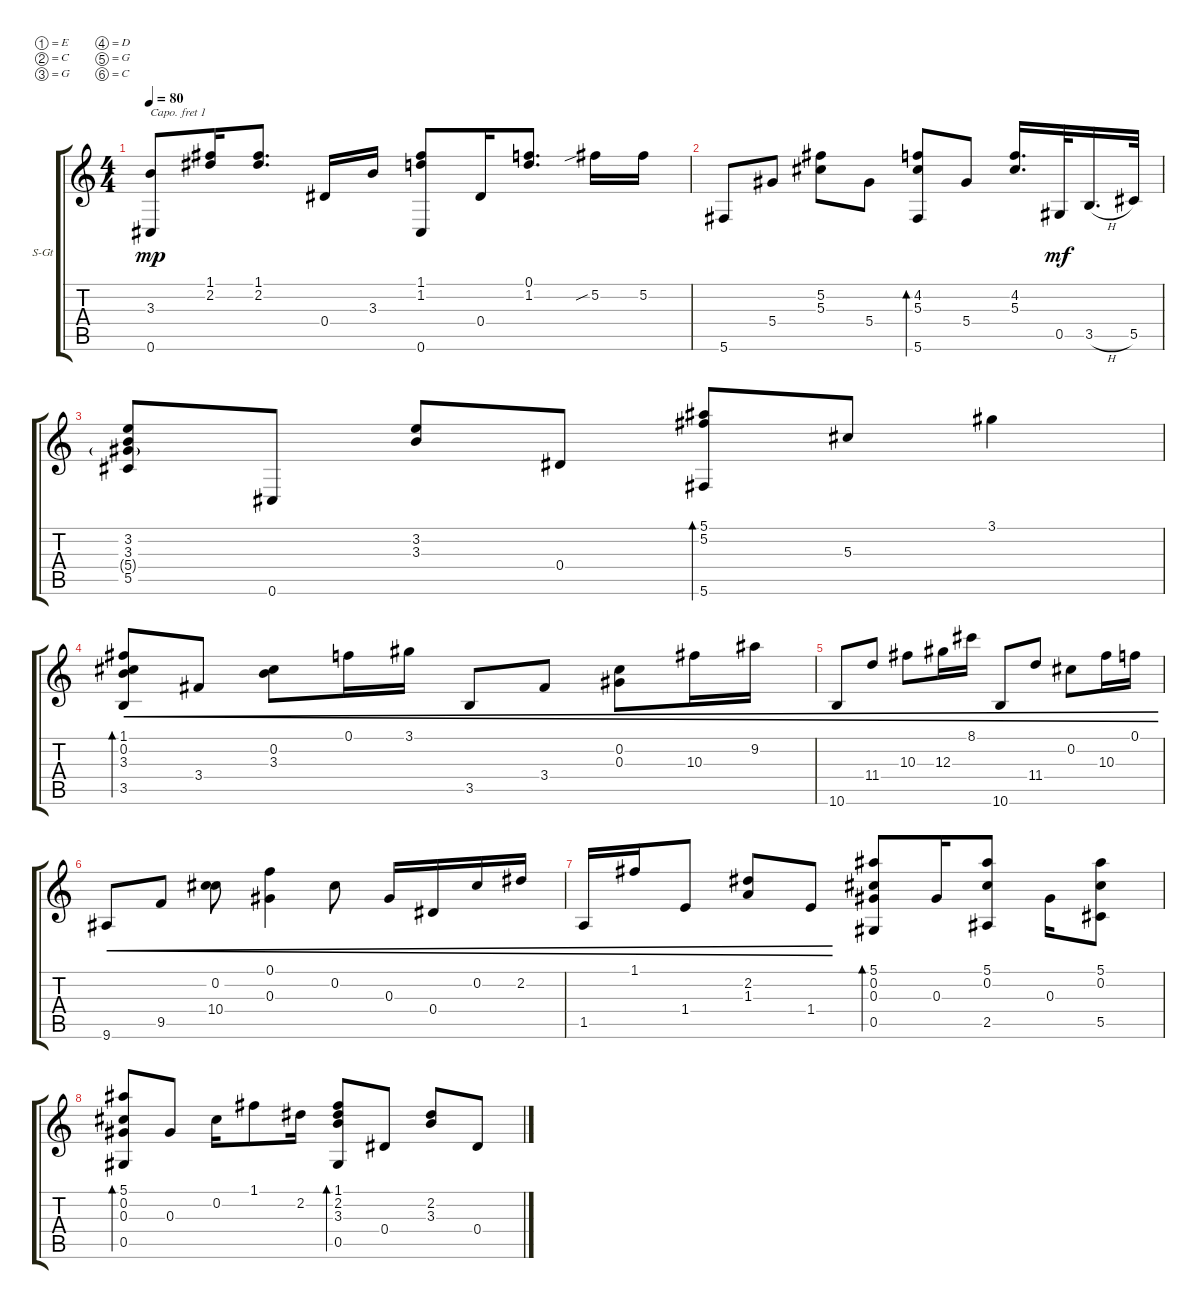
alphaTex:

\defaultSystemsLayout 4
\bracketExtendMode groupsimilarinstruments
\firstSystemTrackNameOrientation horizontal
\otherSystemsTrackNameOrientation horizontal
\track ("Steel Guitar" "S-Gt") {instrument acousticguitarsteel}
\staff {score tabs}
\capo 1
\tuning (E4 C4 G3 D3 G2 C2)
\ts (4 4)
\tempo 80
\clef g2
\ks c
(0.6 3.3).8{dy mp} (1.1 2.2).16 (2.2 1.1).8{d} 0.4.16 3.3.16 (1.1 1.2 0.6).8 0.4.16 (1.2 0.1).8{d} 5.2{sib}.16 5.2.16 |
5.6.8 5.4.8 (5.2 5.3).8 5.4.8 (5.6 5.3 4.2).8{bd 114} 5.4.8 (5.3 4.2).16{d} 0.5.32{dy mf} 3.5{h}.16{d} 5.5.32 |
(5.5 3.2 3.3 5.4{g}).8 0.6.8 (3.2 3.3).8 0.4.8 (5.1 5.2 5.6).8{bd 114} 5.3.8 3.1.4 |
(1.1 0.2 3.3 3.5).8{bd 114 cre} 3.4.8{cre} (3.3 0.2).8{cre} 0.1.16{cre} 3.1.16{cre} 3.5.8{cre} 3.4.8{cre} (0.3 0.2).8{cre} 10.3.16{cre} 9.2.16{cre} |
10.6.8{cre} 11.4.8{cre} 10.3.8{cre} 12.3.16{cre} 8.1.16{cre} 10.6.8{cre} 11.4.8{cre} 0.2.8{cre} 10.3.16{cre} 0.1.16{cre} |
9.6.8{cre} 9.5.8{cre} (10.4 0.2).8{cre} (0.3 0.1).4{cre} 0.2.8{cre} 0.3.16{cre} 0.4.16{cre} 0.2.16{cre} 2.2.16{cre} |
1.5.16{cre} 1.1.16{cre} 1.4.8{cre} (1.3 2.2).8{cre} 1.4.8{cre} (5.1 0.2 0.3 0.5).8{bd 114} 0.3.16 (2.5 5.1 0.2).8 0.3.16 (5.5 5.1 0.2).8 |
(5.1 0.5 0.2 0.3).8{bd 114} 0.3.8 0.2.16 1.1.8 2.2.16 (1.1 2.2 3.3 0.5).8{bd 114} 0.4.8 (2.2 3.3).8 0.4.8
